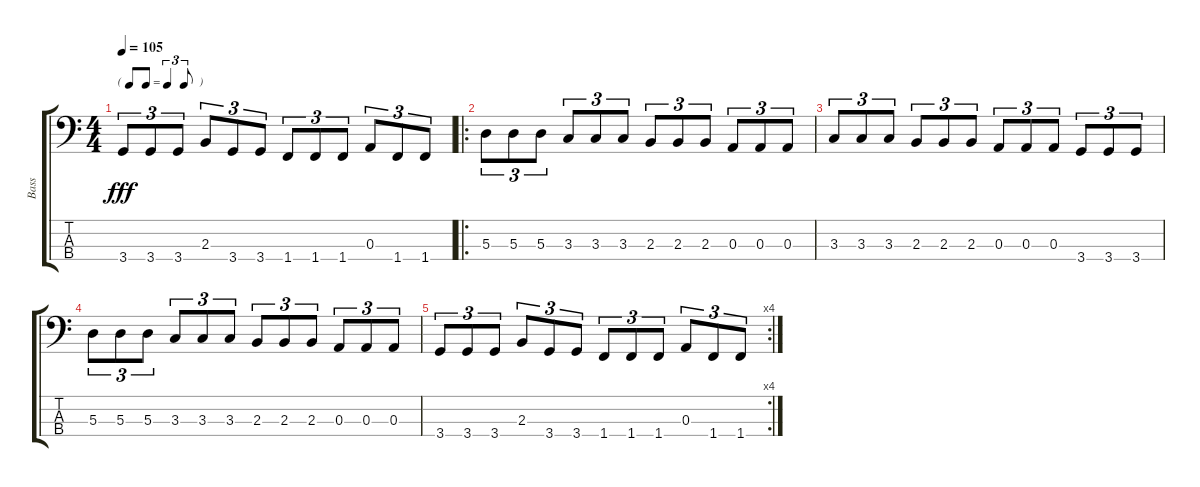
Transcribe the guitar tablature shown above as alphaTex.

\track ("Bass" "Bass") {instrument electricbassfinger}
\staff {score tabs}
\tuning (G2 D2 A1 E1) {hide}
\ts (4 4)
\tf triplet8th
\tempo 105
\clef f4
\ks c
3.4.8{tu (3 2) dy fff} 3.4.8{tu (3 2)} 3.4.8{tu (3 2)} 2.3.8{tu (3 2)} 3.4.8{tu (3 2)} 3.4.8{tu (3 2)} 1.4.8{tu (3 2)} 1.4.8{tu (3 2)} 1.4.8{tu (3 2)} 0.3.8{tu (3 2)} 1.4.8{tu (3 2)} 1.4.8{tu (3 2)} |
\ro
5.3.8{tu (3 2)} 5.3.8{tu (3 2)} 5.3.8{tu (3 2)} 3.3.8{tu (3 2)} 3.3.8{tu (3 2)} 3.3.8{tu (3 2)} 2.3.8{tu (3 2)} 2.3.8{tu (3 2)} 2.3.8{tu (3 2)} 0.3.8{tu (3 2)} 0.3.8{tu (3 2)} 0.3.8{tu (3 2)} |
3.3.8{tu (3 2)} 3.3.8{tu (3 2)} 3.3.8{tu (3 2)} 2.3.8{tu (3 2)} 2.3.8{tu (3 2)} 2.3.8{tu (3 2)} 0.3.8{tu (3 2)} 0.3.8{tu (3 2)} 0.3.8{tu (3 2)} 3.4.8{tu (3 2)} 3.4.8{tu (3 2)} 3.4.8{tu (3 2)} |
5.3.8{tu (3 2)} 5.3.8{tu (3 2)} 5.3.8{tu (3 2)} 3.3.8{tu (3 2)} 3.3.8{tu (3 2)} 3.3.8{tu (3 2)} 2.3.8{tu (3 2)} 2.3.8{tu (3 2)} 2.3.8{tu (3 2)} 0.3.8{tu (3 2)} 0.3.8{tu (3 2)} 0.3.8{tu (3 2)} |
\rc 4
3.4.8{tu (3 2)} 3.4.8{tu (3 2)} 3.4.8{tu (3 2)} 2.3.8{tu (3 2)} 3.4.8{tu (3 2)} 3.4.8{tu (3 2)} 1.4.8{tu (3 2)} 1.4.8{tu (3 2)} 1.4.8{tu (3 2)} 0.3.8{tu (3 2)} 1.4.8{tu (3 2)} 1.4.8{tu (3 2)}
